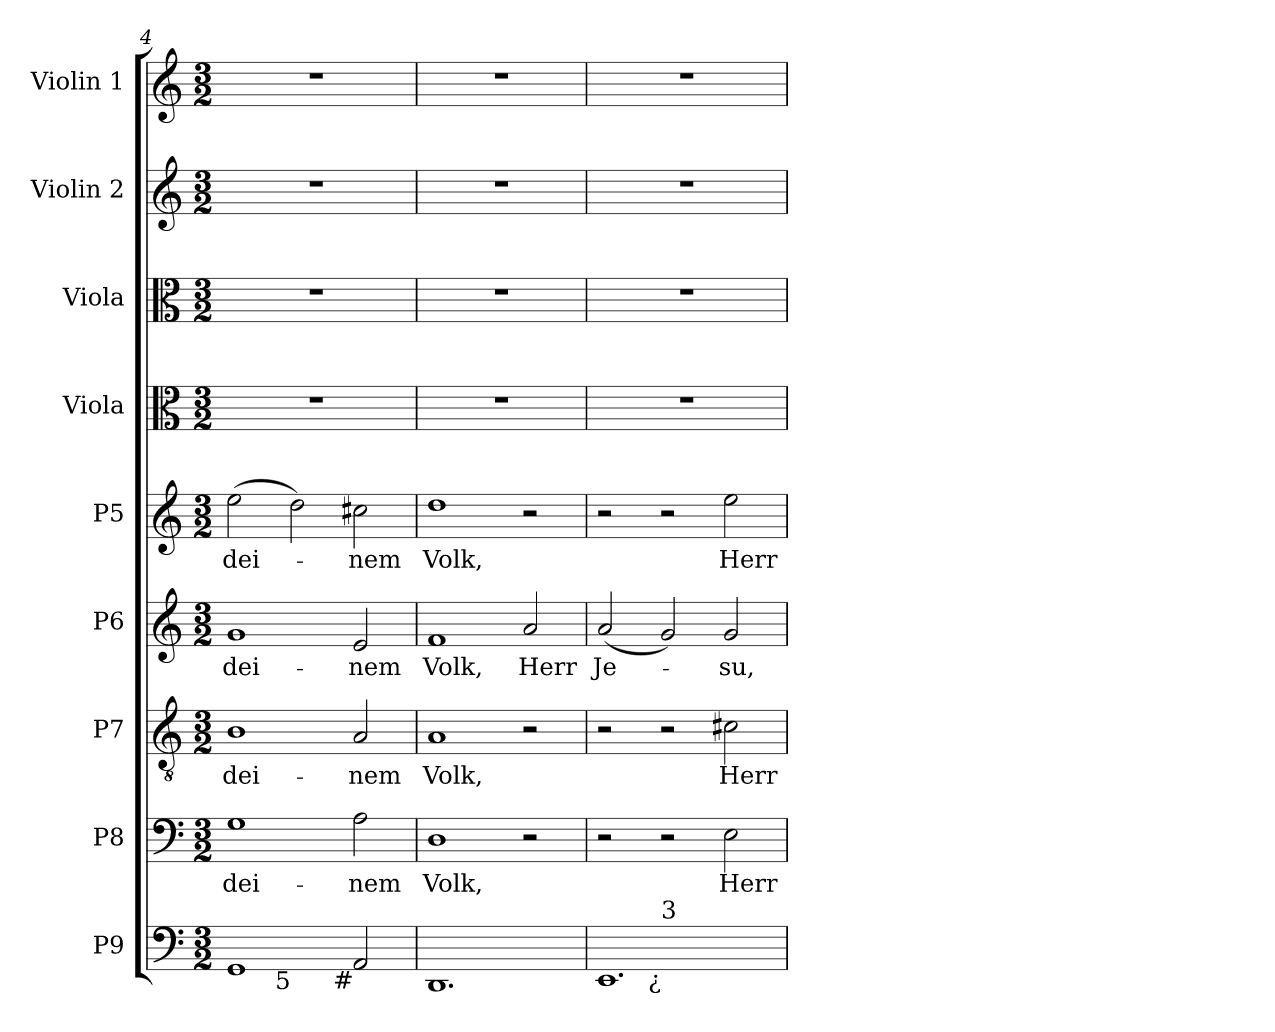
**kern	**kern	**text	**kern	**text	**kern	**text	**kern	**text	**kern	**kern	**kern	**kern
*part9	*part8	*part8	*part7	*part7	*part6	*part6	*part5	*part5	*part4	*part3	*part2	*part1
*staff9	*staff8	*staff8	*staff7	*staff7	*staff6	*staff6	*staff5	*staff5	*staff4	*staff3	*staff2	*staff1
*I"P9	*I"P8	*	*I"P7	*	*I"P6	*	*I"P5	*	*I"Viola	*I"Viola	*I"Violin 2	*I"Violin 1
*	*	*	*	*	*	*	*	*	*I'Vla.	*I'Vla.	*I'Vln. 2	*I'Vln. 1
*clefF4	*clefF4	*	*clefGv2	*	*clefG2	*	*clefG2	*	*clefC3	*clefC3	*clefG2	*clefG2
*	*	*	*ITrd7c12	*	*	*	*	*	*	*	*	*
*k[]	*k[]	*	*k[]	*	*k[]	*	*k[]	*	*k[]	*k[]	*k[]	*k[]
*C:	*C:	*	*C:	*	*C:	*	*C:	*	*C:	*C:	*C:	*C:
*M3/2	*M3/2	*	*M3/2	*	*M3/2	*	*M3/2	*	*M3/2	*M3/2	*M3/2	*M3/2
=4	=4	=4	=4	=4	=4	=4	=4	=4	=4	=4	=4	=4
!	!	!LO:LY:b:color=#000000	!	!	!	!	!	!	!	!	!	!
!	!	!	!	!LO:LY:b:color=#000000	!	!	!	!	!	!	!	!
!	!	!	!	!	!	!LO:LY:b:color=#000000	!	!	!	!	!	!
!LO:TX:b:rj:t=6	!	!	!	!	!	!	!	!	!	!	!	!
!	!	!	!	!	!	!	!	!LO:LY:b:color=#000000	!LO:N:vis=1	!LO:N:vis=1	!LO:N:vis=1	!LO:N:vis=1
*^	*	*	*	*	*	*	*	*	*	*	*	*
1GGi	2ryy	1Gi	dei-	1BBi	dei-	1gi	dei-	(2eei\	dei-	1.r	1.r	1.r	1.r
!	!LO:TX:b:rj:t=5	!	!	!	!	!	!	!	!	!	!	!	!
.	1ryy	.	.	.	.	.	.	2ddi\)	.	.	.	.	.
!	!	!	!LO:LY:b:color=#000000	!	!	!	!	!	!	!	!	!	!
!	!	!	!	!	!LO:LY:b:color=#000000	!	!	!	!	!	!	!	!
!	!	!	!	!	!	!	!LO:LY:b:color=#000000	!	!	!	!	!	!
!LO:TX:b:rj:t=#	!	!	!	!	!	!	!	!	!	!	!	!	!
!	!	!	!	!	!	!	!	!	!LO:LY:b:color=#000000	!	!	!	!
2AAi/	.	2Ai\	-nem	2AAi/	-nem	2ei/	-nem	2cc#Xi\	-nem	.	.	.	.
*v	*v	*	*	*	*	*	*	*	*	*	*	*	*
=5	=5	=5	=5	=5	=5	=5	=5	=5	=5	=5	=5	=5
*^	*	*	*	*	*	*	*	*	*	*	*	*
!	!	!	!LO:LY:b:color=#000000	!	!	!	!	!	!	!	!	!	!
*v	*v	*	*	*	*	*	*	*	*	*	*	*	*
*^	*	*	*	*	*	*	*	*	*	*	*	*
!	!	!	!	!	!LO:LY:b:color=#000000	!	!	!	!	!	!	!	!
*v	*v	*	*	*	*	*	*	*	*	*	*	*	*
*^	*	*	*	*	*	*	*	*	*	*	*	*
!	!	!	!	!	!	!	!LO:LY:b:color=#000000	!	!	!	!	!	!
*v	*v	*	*	*	*	*	*	*	*	*	*	*	*
*^	*	*	*	*	*	*	*	*	*	*	*	*
!	!	!	!	!	!	!	!	!	!LO:LY:b:color=#000000	!LO:N:vis=1	!LO:N:vis=1	!LO:N:vis=1	!LO:N:vis=1
*v	*v	*	*	*	*	*	*	*	*	*	*	*	*
1.DDi	1Di	Volk,	1AAi	Volk,	1fi	Volk,	1ddi	Volk,	1.r	1.r	1.r	1.r
!	!	!	!	!	!	!LO:LY:b:color=#000000	!	!	!	!	!	!
.	2r	.	2r	.	2ai/	Herr	2r	.	.	.	.	.
=6	=6	=6	=6	=6	=6	=6	=6	=6	=6	=6	=6	=6
!LO:TX:b:rj:t=5	!	!	!	!	!	!	!	!	!	!	!	!
!LO:TX:t=4	!	!	!	!	!	!	!	!	!	!	!	!
!	!	!	!	!	!	!LO:LY:b:color=#000000	!	!	!LO:N:vis=1	!LO:N:vis=1	!LO:N:vis=1	!LO:N:vis=1
*^	*	*	*	*	*	*	*	*	*	*	*	*
1.EEi	2ryy	2r	.	2r	.	(2ai/	Je-	2r	.	1.r	1.r	1.r	1.r
!	!LO:TX:b:rj:t=¿	!	!	!	!	!	!	!	!	!	!	!	!
!	!LO:TX:t=3	!	!	!	!	!	!	!	!	!	!	!	!
.	1ryy	2r	.	2r	.	2gi/)	.	2r	.	.	.	.	.
!	!	!	!LO:LY:b:color=#000000	!	!	!	!	!	!	!	!	!	!
!	!	!	!	!	!LO:LY:b:color=#000000	!	!	!	!	!	!	!	!
!	!	!	!	!	!	!	!LO:LY:b:color=#000000	!	!	!	!	!	!
!	!	!	!	!	!	!	!	!	!LO:LY:b:color=#000000	!	!	!	!
.	.	2Ei\	Herr	2C#Xi\	Herr	2gi/	-su,	2eei\	Herr	.	.	.	.
*v	*v	*	*	*	*	*	*	*	*	*	*	*	*
=	=	=	=	=	=	=	=	=	=	=	=	=
*-	*-	*-	*-	*-	*-	*-	*-	*-	*-	*-	*-	*-
